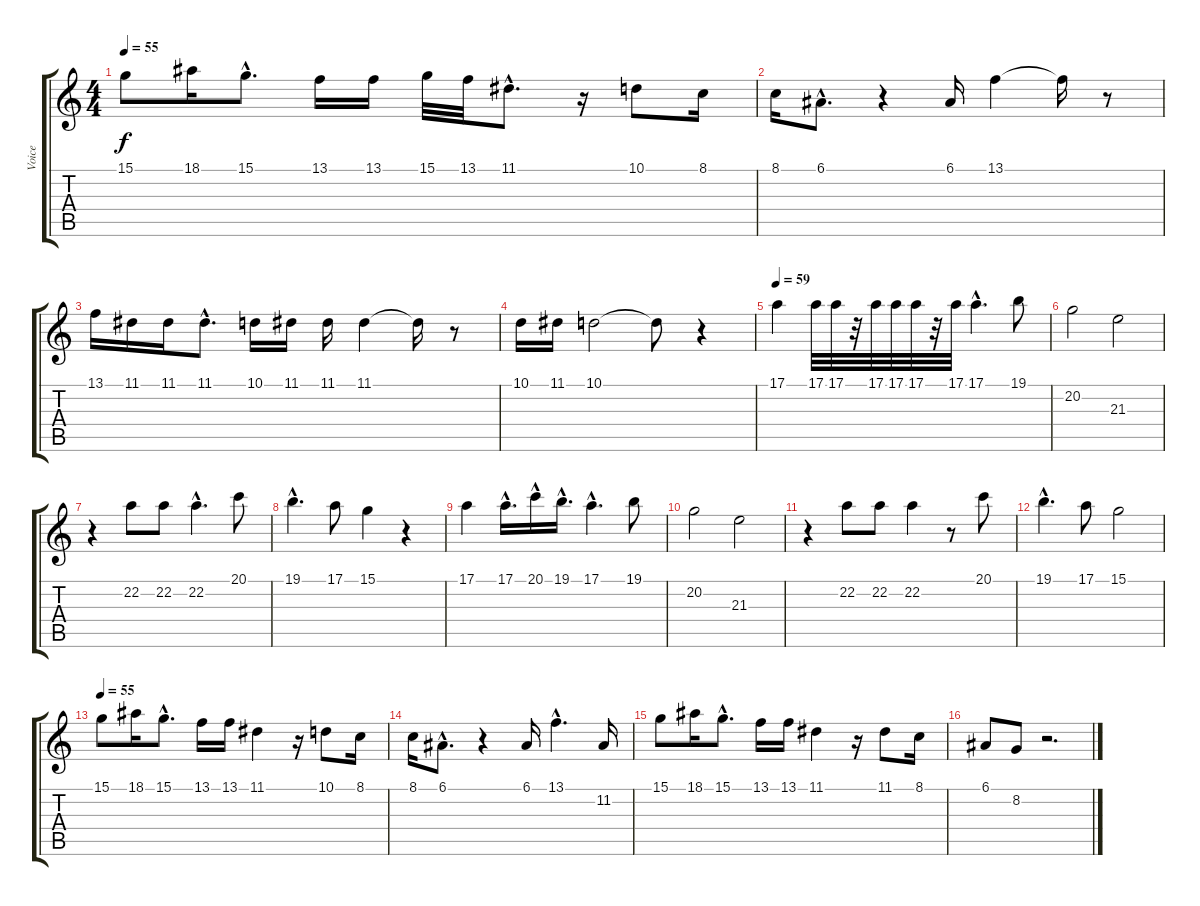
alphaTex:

\track ("Voice" "Voice") {instrument lead6voice}
\staff {score tabs}
\tuning (E4 B3 G3 D3 A2 E2) {hide}
\ts (4 4)
\tempo 55
\clef g2
\ks c
15.1.8{dy f} 18.1.16 15.1{hac}.8{d} 13.1.16 13.1.16 15.1.32 13.1.32 11.1{hac}.8{d} r.16 10.1.8 8.1.16 |
8.1.16 6.1{hac}.8{d} r.4 6.1.16 13.1.4 13.1{t}.16 r.8 |
13.1.16 11.1.16 11.1.16 11.1{hac}.8{d} 10.1.16 11.1.16 11.1.16 11.1.4 11.1{t}.16 r.8 |
10.1.16 11.1.16 10.1.2 10.1{t}.8 r.4 |
\tempo 59
17.1.4 17.1.32 17.1.32 r.32 17.1.32 17.1.32 17.1.32 r.32 17.1.32 17.1{hac}.4{d} 19.1.8 |
20.2.2 21.3.2 |
r.4 22.2.8 22.2.8 22.2{hac}.4{d} 20.1.8 |
19.1{hac}.4{d} 17.1.8 15.1.4 r.4 |
17.1.4 17.1{hac}.16{d} 20.1{hac}.16 19.1{hac}.16{d} 17.1{hac}.4{d} 19.1.8 |
20.2.2 21.3.2 |
r.4 22.2.8 22.2.8 22.2.4 r.8 20.1.8 |
19.1{hac}.4{d} 17.1.8 15.1.2 |
\tempo 55
15.1.8 18.1.16 15.1{hac}.8{d} 13.1.16 13.1.16 11.1.4 r.16 10.1.8 8.1.16 |
8.1.16 6.1{hac}.8{d} r.4 6.1.16 13.1{hac}.4{d} 11.2.16 |
15.1.8 18.1.16 15.1{hac}.8{d} 13.1.16 13.1.16 11.1.4 r.16 11.1.8 8.1.16 |
6.1.8 8.2.8 r.2{d}
